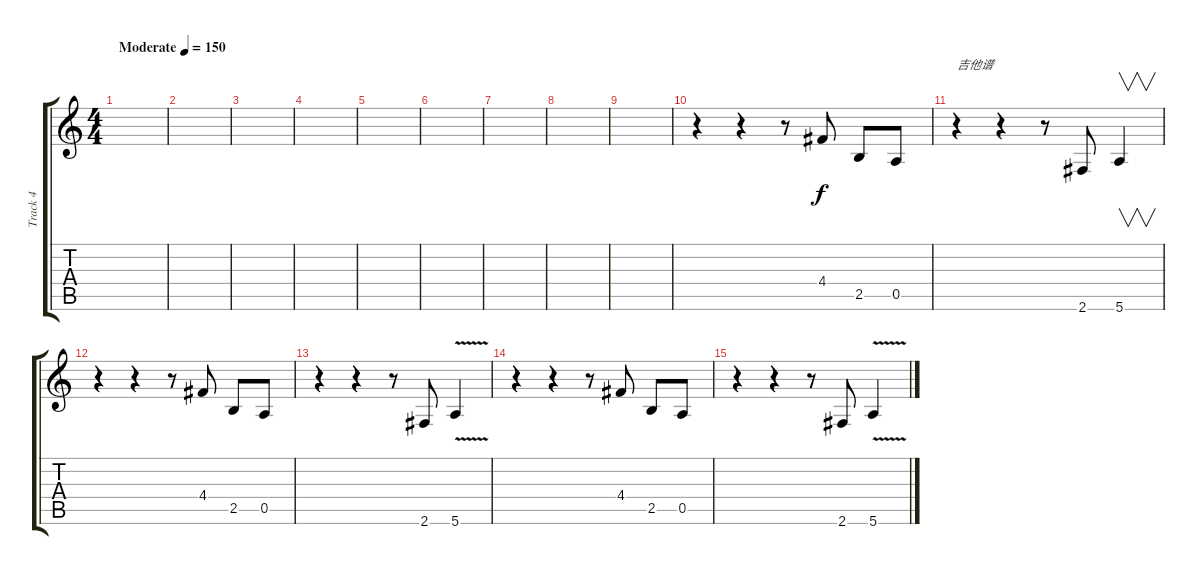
\track ("Track 4" "Track 4") {instrument overdrivenguitar}
\staff {score tabs}
\tuning (E4 B3 G3 D3 A2 E2) {hide}
\ts (4 4)
\tempo (150 "Moderate")
\clef g2
\ks c
|
|
|
|
|
|
|
|
|
r.4 r.4 r.8 4.4.8 2.5.8 0.5.8 |
r.4{txt "吉他谱"} r.4 r.8 2.6.8 5.6.4{v} |
r.4 r.4 r.8 4.4.8 2.5.8 0.5.8 |
r.4 r.4 r.8 2.6.8 5.6{v}.4 |
r.4 r.4 r.8 4.4.8 2.5.8 0.5.8 |
r.4 r.4 r.8 2.6.8 5.6{v}.4
